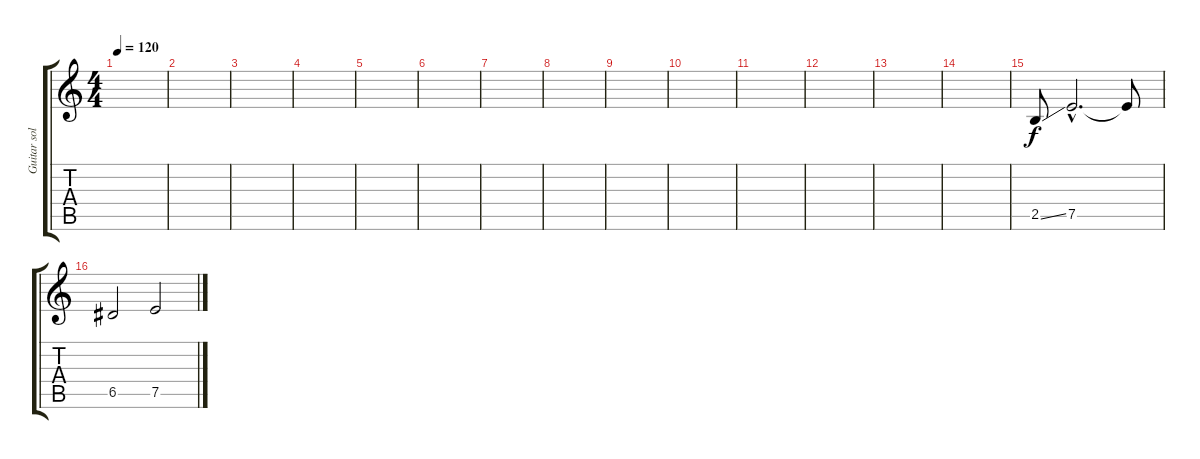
\track ("Guitar solo 1" "Guitar sol") {instrument distortionguitar}
\staff {score tabs}
\tuning (E4 B3 G3 D3 A2 E2) {hide}
\ts (4 4)
\tempo 120
\clef g2
\ks c
|
|
|
|
|
|
|
|
|
|
|
|
|
|
2.5{ss}.8 7.5{hac}.2{d} 7.5{t}.8 |
6.5.2 7.5.2
